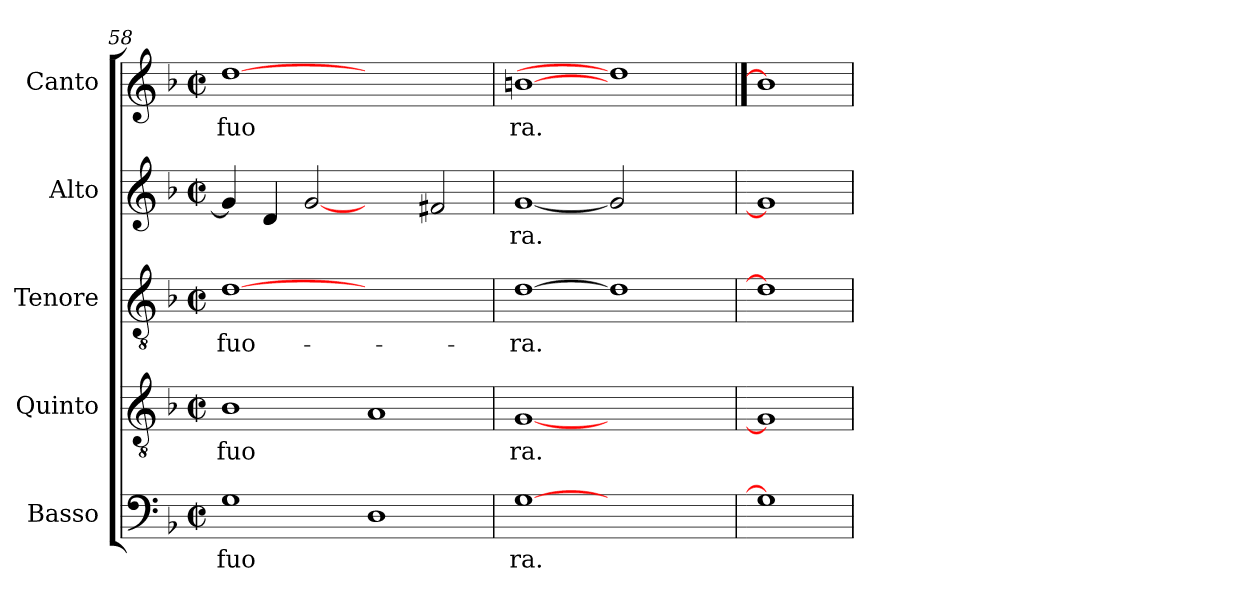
**kern	**text	**kern	**text	**kern	**text	**kern	**text	**kern	**text
*part5	*part5	*part4	*part4	*part3	*part3	*part2	*part2	*part1	*part1
*staff5	*staff5	*staff4	*staff4	*staff3	*staff3	*staff2	*staff2	*staff1	*staff1
*I"Basso	*	*I"Quinto	*	*I"Tenore	*	*I"Alto	*	*I"Canto	*
*clefF4	*	*clefGv2	*	*clefGv2	*	*clefG2	*	*clefG2	*
*k[b-]	*	*k[b-]	*	*k[b-]	*	*k[b-]	*	*k[b-]	*
*F:	*	*F:	*	*F:	*	*F:	*	*F:	*
*M2/2	*	*M2/2	*	*M2/2	*	*M2/2	*	*M2/2	*
*met(c|)	*	*met(c|)	*	*met(c|)	*	*met(c|)	*	*met(c|)	*
=58	=58	=58	=58	=58	=58	=58	=58	=58	=58
!	!LO:LY:b:cj	!	!LO:LY:b:cj	!	!LO:LY:b:cj	!	!	!	!LO:LY:b:cj
1G	fuo	1B-	fuo	[1d	fuo-	4g/]	.	[1dd	fuo
.	.	.	.	.	.	4d/	.	.	.
.	.	.	.	.	.	[2g	.	.	.
1D	.	1A	.	1ryy	.	2ryy	.	1ryy	.
.	.	.	.	.	.	2f#/	.	.	.
=59	=59	=59	=59	=59	=59	=59	=59	=59	=59
!	!LO:LY:b:cj	!	!LO:LY:b:cj	!	!LO:LY:b:cj	!	!LO:LY:b:cj	!	!LO:LY:b:cj
[1G	ra.	[1G	ra.	[1d	-ra.	[1g	ra.	[1bn	ra.
1ryy	.	1ryy	.	1d]	.	2g]	.	1dd]	.
.	.	.	.	.	.	2ryy	.	.	.
=60	==60	=60	==60	=60	==60	=60	==60	==60	==60
1G]	.	1G]	.	1d]	.	1g]	.	1b]	.
=	=	=	=	=	=	=	=	=	=
*-	*-	*-	*-	*-	*-	*-	*-	*-	*-
